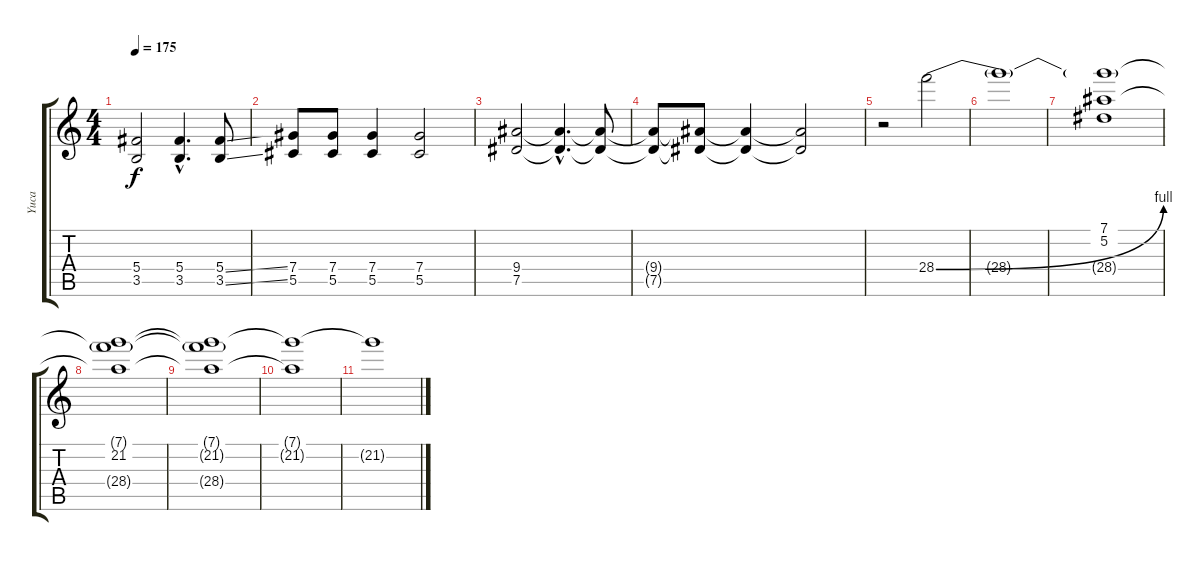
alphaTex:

\track ("Yuca" "Yuca") {instrument distortionguitar}
\staff {score tabs}
\tuning (Eb4 Bb3 Gb3 Db3 Ab2 Eb2) {hide}
\ts (4 4)
\tempo 175
\clef g2
\ks c
(5.4 3.5).2{dy f} (5.4{hac} 3.5{hac}).4{d} (5.4{ss} 3.5{ss}).8 |
(7.4 5.5).8 (7.4 5.5).8 (7.4 5.5).4 (7.4 5.5).2 |
(9.4 7.5).2 (9.4{hac t} 7.5{hac t}).4{d} (9.4{t} 7.5{t}).8 |
(9.4{t} 7.5{t}).8 (9.4{t} 7.5{t}).8 (9.4{t} 7.5{t}).4 (9.4{t} 7.5{t}).2 |
r.2{instrument guitarharmonics} 28.4{be (bend 0 0 60 4)}.2 |
28.4{t}.1 |
(7.1 5.2 28.4{t}).1{instrument guitarharmonics} |
(7.1{t} 21.2 28.4{t}).1 |
(7.1{t} 21.2{t} 28.4{t}).1 |
(7.1{t} 21.2{t}).1 |
21.2{t}.1
